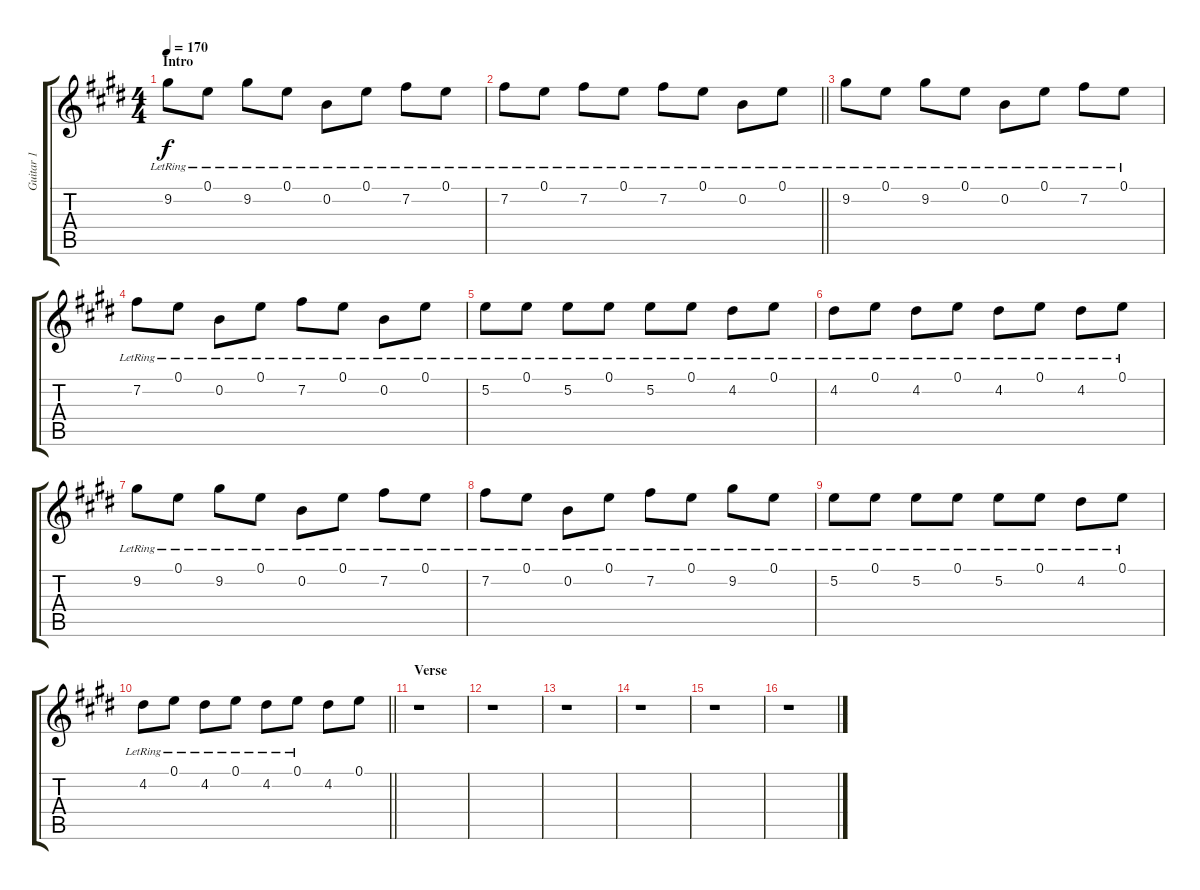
\track ("Guitar 1" "Guitar 1") {instrument distortionguitar}
\staff {score tabs}
\tuning (E4 B3 G3 D3 A2 E2) {hide}
\ts (4 4)
\section ("" "Intro")
\tempo 170
\clef g2
\ks e
9.2{lr}.8{dy f instrument distortionguitar} 0.1{lr}.8 9.2{lr}.8 0.1{lr}.8 0.2{lr}.8 0.1{lr}.8 7.2{lr}.8 0.1{lr}.8 |
\barLineRight lightlight
7.2{lr}.8 0.1{lr}.8 7.2{lr}.8 0.1{lr}.8 7.2{lr}.8 0.1{lr}.8 0.2{lr}.8 0.1{lr}.8 |
9.2{lr}.8 0.1{lr}.8 9.2{lr}.8 0.1{lr}.8 0.2{lr}.8 0.1{lr}.8 7.2{lr}.8 0.1{lr}.8 |
7.2{lr}.8 0.1{lr}.8 0.2{lr}.8 0.1{lr}.8 7.2{lr}.8 0.1{lr}.8 0.2{lr}.8 0.1{lr}.8 |
5.2{lr}.8 0.1{lr}.8 5.2{lr}.8 0.1{lr}.8 5.2{lr}.8 0.1{lr}.8 4.2{lr}.8 0.1{lr}.8 |
4.2{lr}.8 0.1{lr}.8 4.2{lr}.8 0.1{lr}.8 4.2{lr}.8 0.1{lr}.8 4.2{lr}.8 0.1{lr}.8 |
9.2{lr}.8 0.1{lr}.8 9.2{lr}.8 0.1{lr}.8 0.2{lr}.8 0.1{lr}.8 7.2{lr}.8 0.1{lr}.8 |
7.2{lr}.8 0.1{lr}.8 0.2{lr}.8 0.1{lr}.8 7.2{lr}.8 0.1{lr}.8 9.2{lr}.8 0.1{lr}.8 |
5.2{lr}.8 0.1{lr}.8 5.2{lr}.8 0.1{lr}.8 5.2{lr}.8 0.1{lr}.8 4.2{lr}.8 0.1{lr}.8 |
\barLineRight lightlight
4.2{lr}.8 0.1{lr}.8 4.2{lr}.8 0.1{lr}.8 4.2{lr}.8 0.1{lr}.8 4.2.8 0.1.8 |
\section ("" "Verse")
r.1 |
r.1 |
r.1 |
r.1 |
r.1 |
r.1
